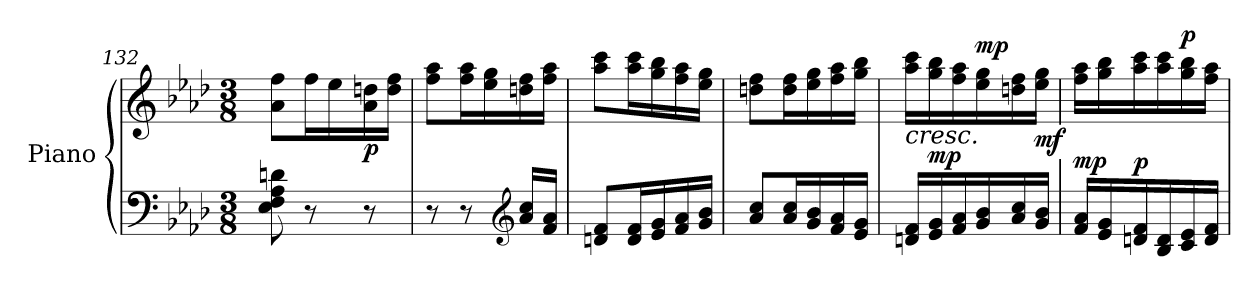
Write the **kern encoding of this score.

**kern	**kern	**dynam
*part1	*part1	*part1
*staff2	*staff1	*staff1/2
*I"Piano	*	*
*I'Pno	*	*
*clefF4	*clefG2	*
*k[b-e-a-d-]	*k[b-e-a-d-]	*
*M3/8	*M3/8	*
=132	=132	=132
8E-\ 8F\ 8A-\ 8dn\	8a-\ 8ff\L	.
8r	16ff\L	.
.	16ee-\	.
!	!	!LO:DY:b
8r	16a-\ 16ddn\	p
.	16dd\ 16ff\JJ	.
=133	=133	=133
8r	8ff\ 8aa-\L	.
8r	16ff\ 16aa-\L	.
.	16ee-\ 16gg\	.
*clefG2	*	*
16a-/ 16cc/LL	16ddn\ 16ff\	.
16f/ 16a-/JJ	16ff\ 16aa-\JJ	.
=134	=134	=134
8dn/ 8f/L	8aa-\ 8ccc\L	.
16d/ 16f/L	16aa-\ 16ccc\L	.
16e-/ 16g/	16gg\ 16bb-\	.
16f/ 16a-/	16ff\ 16aa-\	.
16g/ 16b-/JJ	16ee-\ 16gg\JJ	.
!!LO:LB:g=z
=135	=135	=135
8a-/ 8cc/L	8ddn\ 8ff\L	.
16a-/ 16cc/L	16dd\ 16ff\L	.
16g/ 16b-/	16ee-\ 16gg\	.
16f/ 16a-/	16ff\ 16aa-\	.
16e-/ 16g/JJ	16gg\ 16bb-\JJ	.
=136	=136	=136
!	!	!LO:HP:b
16dn/ 16f/LL	16aa-\ 16ccc\LL	<
!	!	!LO:DY:a=2
16e-/ 16g/	16gg\ 16bb-\	mp
16f/ 16a-/	16ff\ 16aa-\	.
!	!	!LO:DY:a
16g/ 16b-/	16ee-\ 16gg\	mp
16a-/ 16cc/	16ddn\ 16ff\	.
!	!	!LO:DY:b
16g/ 16b-/JJ	16ee-\ 16gg\JJ	mf
=137	=137	=137
!	!	!LO:DY:a=2
16f/ 16a-/LL	16ff\ 16aa-\LL	mp
16e-/ 16g/	16gg\ 16bb-\	.
!	!	!LO:DY:a=2
16dn/ 16f/	16aa-\ 16ccc\	p
16B-/ 16d/	16aa-\ 16ccc\	.
!	!	!LO:DY:a
16c/ 16e-/	16gg\ 16bb-\	p
16d/ 16f/JJ	16ff\ 16aa-\JJ	[
=	=	=
*-	*-	*-
